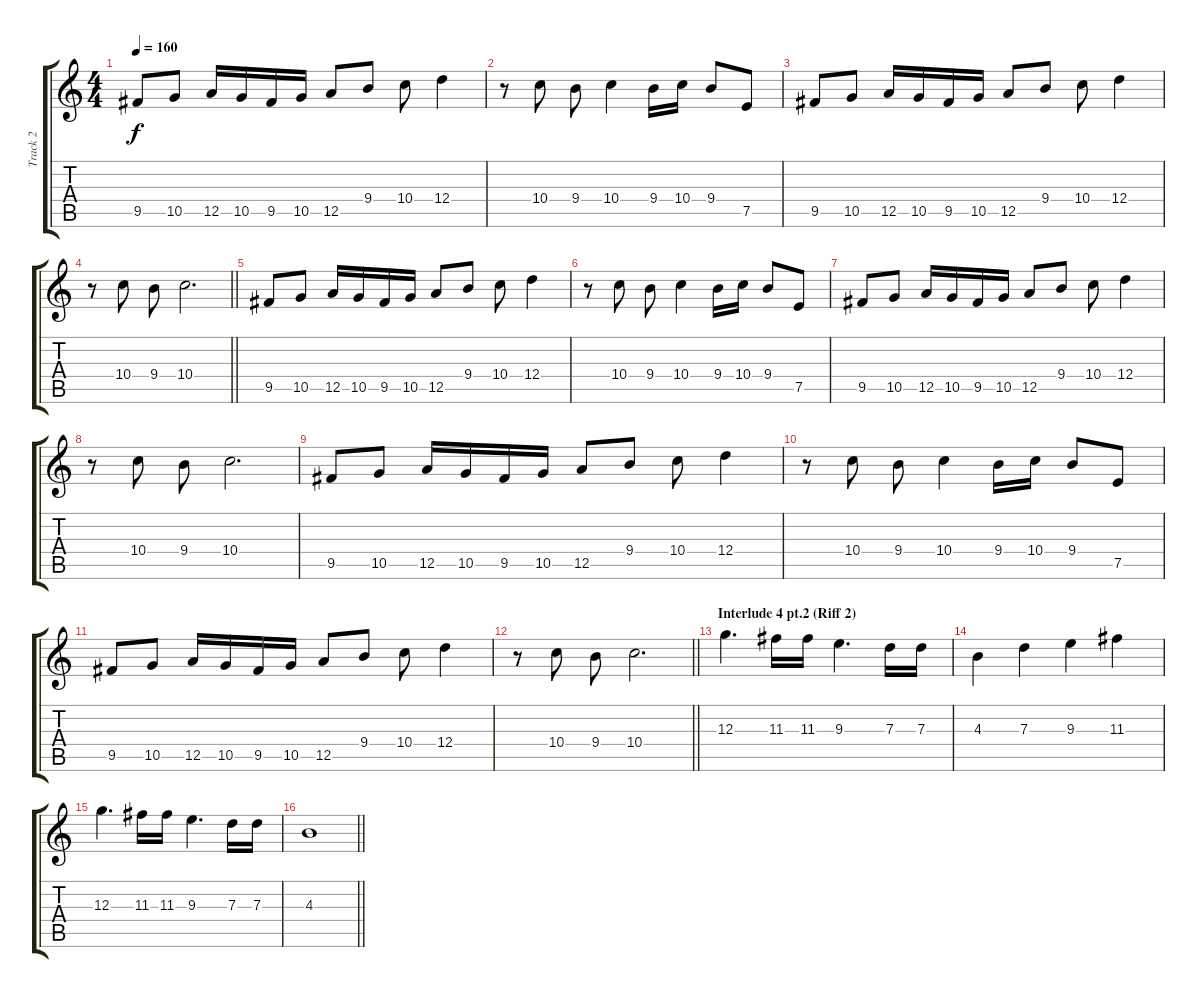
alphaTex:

\track ("Track 2" "Track 2") {instrument distortionguitar}
\staff {score tabs}
\tuning (E4 B3 G3 D3 A2 E2) {hide}
\ts (4 4)
\tempo 160
\clef g2
\ks c
9.5.8{dy f} 10.5.8 12.5.16 10.5.16 9.5.16 10.5.16 12.5.8 9.4.8 10.4.8 12.4.4 |
r.8 10.4.8 9.4.8 10.4.4 9.4.16 10.4.16 9.4.8 7.5.8 |
9.5.8 10.5.8 12.5.16 10.5.16 9.5.16 10.5.16 12.5.8 9.4.8 10.4.8 12.4.4 |
\barLineRight lightlight
r.8 10.4.8 9.4.8 10.4.2{d} |
9.5.8 10.5.8 12.5.16 10.5.16 9.5.16 10.5.16 12.5.8 9.4.8 10.4.8 12.4.4 |
r.8 10.4.8 9.4.8 10.4.4 9.4.16 10.4.16 9.4.8 7.5.8 |
9.5.8 10.5.8 12.5.16 10.5.16 9.5.16 10.5.16 12.5.8 9.4.8 10.4.8 12.4.4 |
r.8 10.4.8 9.4.8 10.4.2{d} |
9.5.8 10.5.8 12.5.16 10.5.16 9.5.16 10.5.16 12.5.8 9.4.8 10.4.8 12.4.4 |
r.8 10.4.8 9.4.8 10.4.4 9.4.16 10.4.16 9.4.8 7.5.8 |
9.5.8 10.5.8 12.5.16 10.5.16 9.5.16 10.5.16 12.5.8 9.4.8 10.4.8 12.4.4 |
\barLineRight lightlight
r.8 10.4.8 9.4.8 10.4.2{d} |
\section ("" "Interlude 4 pt.2 (Riff 2)")
12.3.4{d} 11.3.16 11.3.16 9.3.4{d} 7.3.16 7.3.16 |
4.3.4 7.3.4 9.3.4 11.3.4 |
12.3.4{d} 11.3.16 11.3.16 9.3.4{d} 7.3.16 7.3.16 |
\barLineRight lightlight
4.3.1
